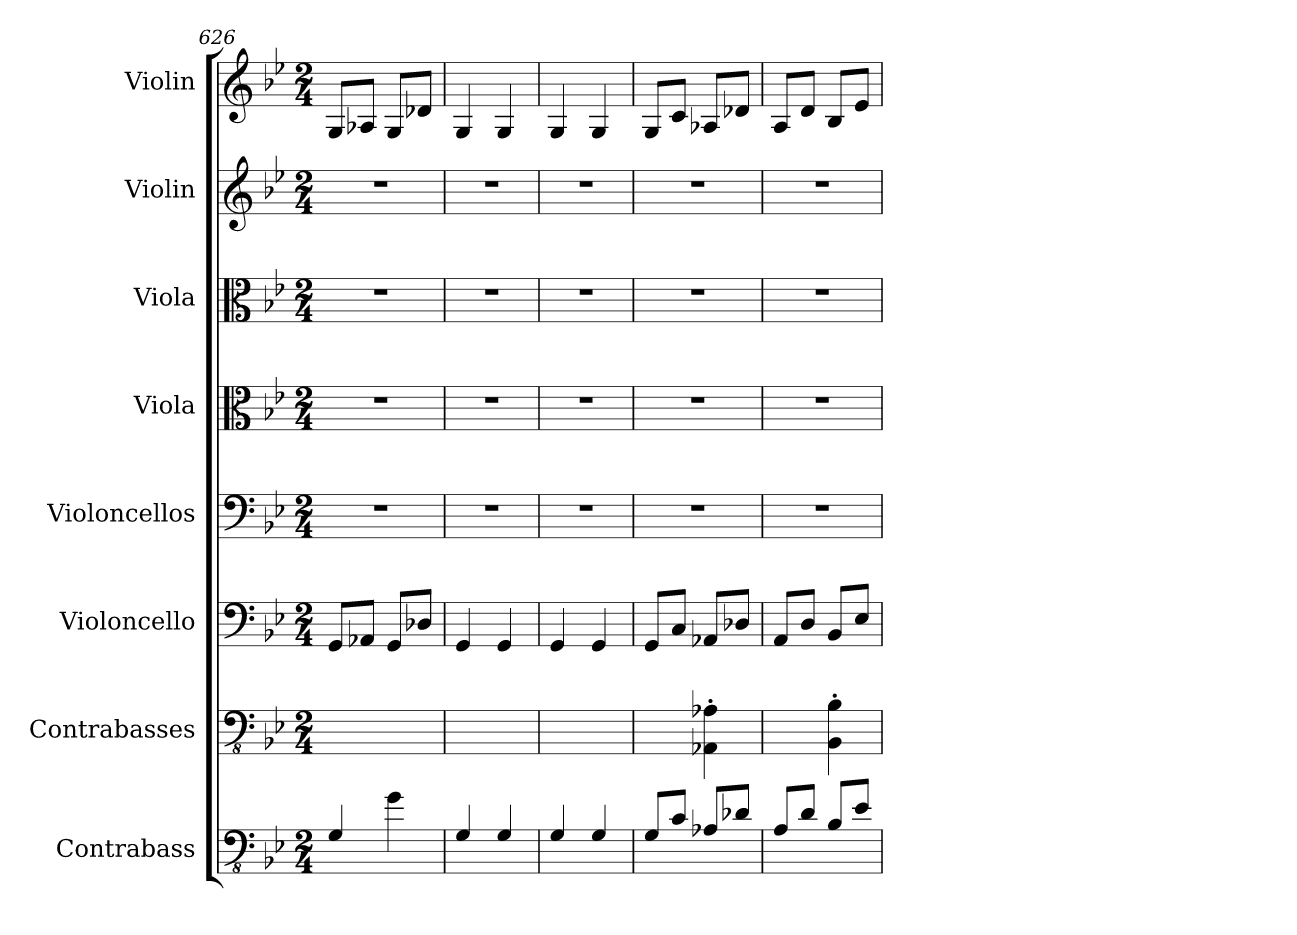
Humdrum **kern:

**kern	**kern	**kern	**kern	**kern	**kern	**kern	**kern
*part8	*part7	*part6	*part5	*part4	*part3	*part2	*part1
*staff8	*staff7	*staff6	*staff5	*staff4	*staff3	*staff2	*staff1
*I"Contrabass	*I"Contrabasses	*I"Violoncello	*I"Violoncellos	*I"Viola	*I"Viola	*I"Violin	*I"Violin
*I'Cb.	*I'Cbs.	*I'Vc.	*I'Vcs.	*I'Vla.	*I'Vla.	*I'Vln.	*I'Vln.
*clefFv4	*clefFv4	*clefF4	*clefF4	*clefC3	*clefC3	*clefG2	*clefG2
*ITrd7c12	*	*	*	*	*	*	*
*k[b-e-]	*k[b-e-]	*k[b-e-]	*k[b-e-]	*k[b-e-]	*k[b-e-]	*k[b-e-]	*k[b-e-]
*M2/4	*M2/4	*M2/4	*M2/4	*M2/4	*M2/4	*M2/4	*M2/4
=626	=626	=626	=626	=626	=626	=626	=626
4GGG/	2ryy	8GG/L	2r	2r	2r	2r	8G/L
.	.	8AA-X/J	.	.	.	.	8A-X/J
4GG\	.	8GG/L	.	.	.	.	8G/L
.	.	8D-X/J	.	.	.	.	8d-X/J
=627	=627	=627	=627	=627	=627	=627	=627
4GGG/	2ryy	4GG/	2r	2r	2r	2r	4G/
4GGG/	.	4GG/	.	.	.	.	4G/
=628	=628	=628	=628	=628	=628	=628	=628
4GGG/	2ryy	4GG/	2r	2r	2r	2r	4G/
4GGG/	.	4GG/	.	.	.	.	4G/
=629	=629	=629	=629	=629	=629	=629	=629
8GGG/L	4ryy	8GG/L	2r	2r	2r	2r	8G/L
8CC/J	.	8C/J	.	.	.	.	8c/J
8AAA-X/L	4AAA-X\' 4AA-X\'	8AA-X/L	.	.	.	.	8A-X/L
8DD-X/J	.	8D-X/J	.	.	.	.	8d-X/J
=630	=630	=630	=630	=630	=630	=630	=630
8AAA/L	4ryy	8AA/L	2r	2r	2r	2r	8A/L
8DD/J	.	8D/J	.	.	.	.	8d/J
8BBB-/L	4BBB-\' 4BB-\'	8BB-/L	.	.	.	.	8B-/L
8EE-/J	.	8E-/J	.	.	.	.	8e-/J
=	=	=	=	=	=	=	=
*-	*-	*-	*-	*-	*-	*-	*-
